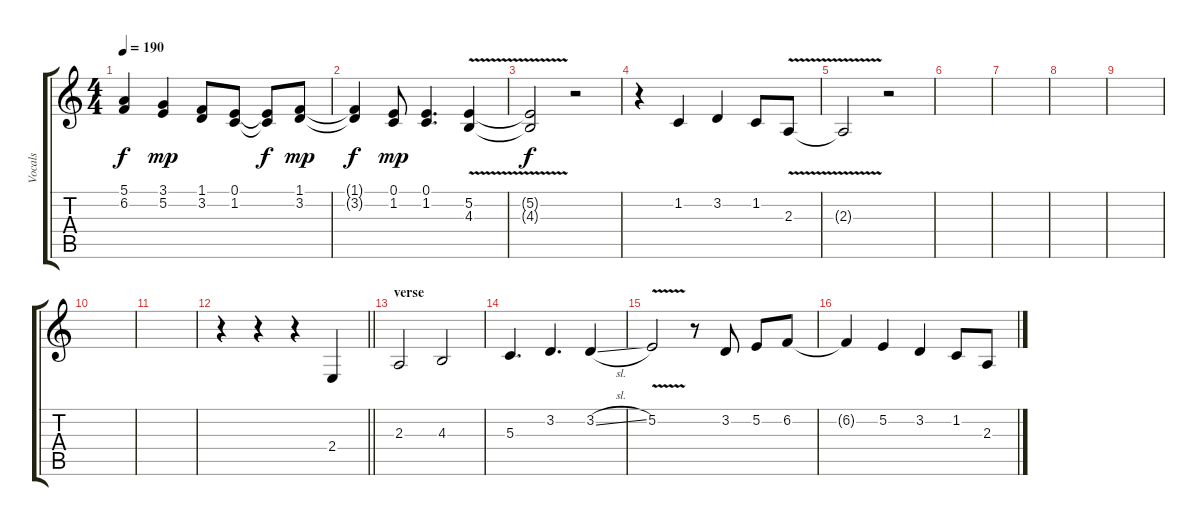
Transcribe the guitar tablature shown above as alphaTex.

\track ("Vocals" "Vocals") {instrument clarinet}
\staff {score tabs}
\tuning (E4 B3 G3 D3 A2 E2) {hide}
\ts (4 4)
\tempo 190
\clef g2
\ks c
(5.1{t} 6.2{t}).4{dy f} (3.1 5.2).4{dy mp} (1.1 3.2).8 (0.1 1.2).8 (0.1{t} 1.2{t}).8{dy f} (1.1 3.2).8{dy mp} |
(1.1{t} 3.2{t}).4{dy f} (0.1 1.2).8{dy mp} (0.1 1.2).4{d} (5.2 4.3{v}).4 |
(5.2{t} 4.3{t}).2{dy f} r.2 |
r.4 1.2.4 3.2.4 1.2.8 2.3{v}.8 |
2.3{t}.2 r.2 |
|
|
|
|
|
|
\barLineRight lightlight
r.4 r.4 r.4 2.4.4 |
\section ("" "verse")
2.3.2 4.3.2 |
5.3.4{d} 3.2.4{d} 3.2{sl}.4 |
5.2{v}.2 r.8 3.2.8 5.2.8 6.2.8 |
6.2{t}.4 5.2.4 3.2.4 1.2.8 2.3.8
